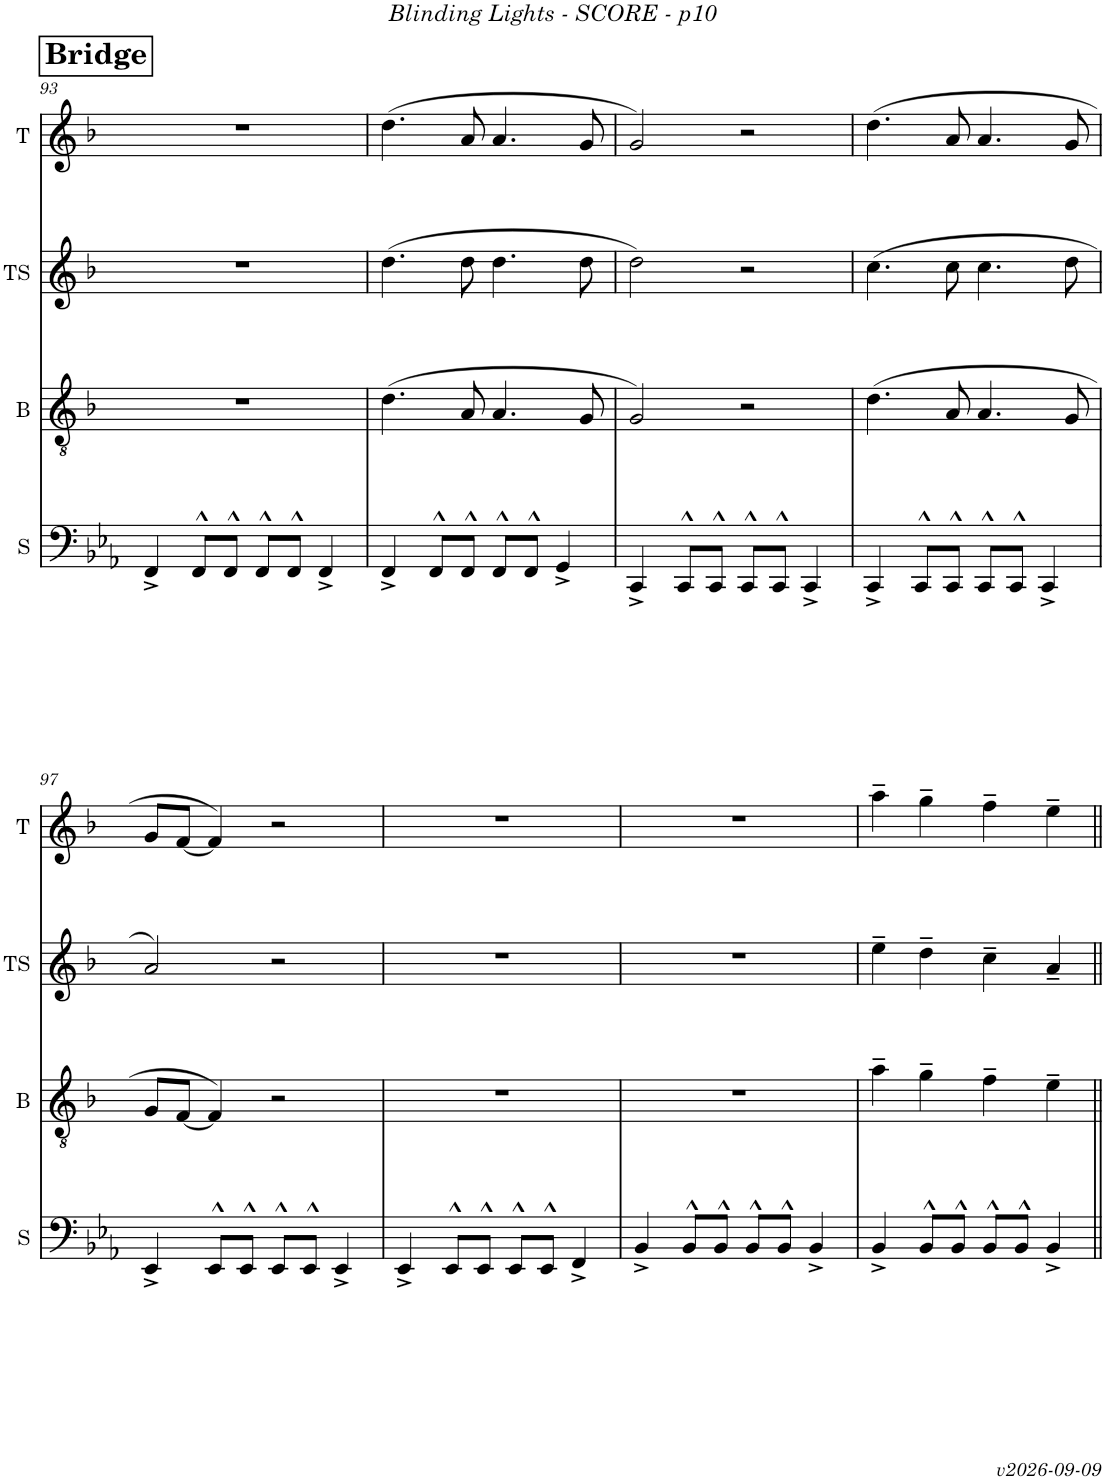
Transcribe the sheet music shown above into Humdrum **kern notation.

**kern	**kern	**kern	**kern
*part4	*part3	*part2	*part1
*staff4	*staff3	*staff2	*staff1
*I"Sousa	*I"Trombone	*I"Tenor Sax	*I"Trumpet
*I'S	*	*I'TS	*I'T
!!LO:PB:g=z
*clefF4	*clefGv2	*clefG2	*clefG2
*	*Trd1c2	*Trd8c14	*Trd1c2
*k[b-e-a-]	*k[b-]	*k[b-]	*k[b-]
*M4/4	*M4/4	*M4/4	*M4/4
!!LO:REH:place=s1:a:B:fs=14:t=Bridge
=93	=93	=93	=93
4FF^/	1r	1r	1r
8FF^^/L	.	.	.
8FF^^/J	.	.	.
8FF^^/L	.	.	.
8FF^^/J	.	.	.
4FF^/	.	.	.
=94	=94	=94	=94
4FF^/	(4.d\	(4.dd\	(4.dd\
8FF^^/L	.	.	.
8FF^^/J	8A/	8dd\	8a/
8FF^^/L	4.A/	4.dd\	4.a/
8FF^^/J	.	.	.
4GG^/	.	.	.
.	8G/	8dd\	8g/
=95	=95	=95	=95
4CC^/	2G/)	2dd\)	2g/)
8CC^^/L	.	.	.
8CC^^/J	.	.	.
8CC^^/L	2r	2r	2r
8CC^^/J	.	.	.
4CC^/	.	.	.
=96	=96	=96	=96
4CC^/	(4.d\	(4.cc\	(4.dd\
8CC^^/L	.	.	.
8CC^^/J	8A/	8cc\	8a/
8CC^^/L	4.A/	4.cc\	4.a/
8CC^^/J	.	.	.
4CC^/	.	.	.
.	8G/	8dd\	8g/
!!LO:LB:g=z
=97	=97	=97	=97
4EE-^/	8G/L	2a/)	8g/L
.	[8F/J	.	[8f/J
8EE-^^/L	4F/])	.	4f/])
8EE-^^/J	.	.	.
8EE-^^/L	2r	2r	2r
8EE-^^/J	.	.	.
4EE-^/	.	.	.
=98	=98	=98	=98
4EE-^/	1r	1r	1r
8EE-^^/L	.	.	.
8EE-^^/J	.	.	.
8EE-^^/L	.	.	.
8EE-^^/J	.	.	.
4FF^/	.	.	.
=99	=99	=99	=99
4BB-^/	1r	1r	1r
8BB-^^/L	.	.	.
8BB-^^/J	.	.	.
8BB-^^/L	.	.	.
8BB-^^/J	.	.	.
4BB-^/	.	.	.
=100	=100	=100	=100
4BB-^/	4a~\	4ee~\	4aa~\
8BB-^^/L	4g~\	4dd~\	4gg~\
8BB-^^/J	.	.	.
8BB-^^/L	4f~\	4cc~\	4ff~\
8BB-^^/J	.	.	.
4BB-^/	4e~\	4a~/	4ee~\
=||	=||	=||	=||
*-	*-	*-	*-
